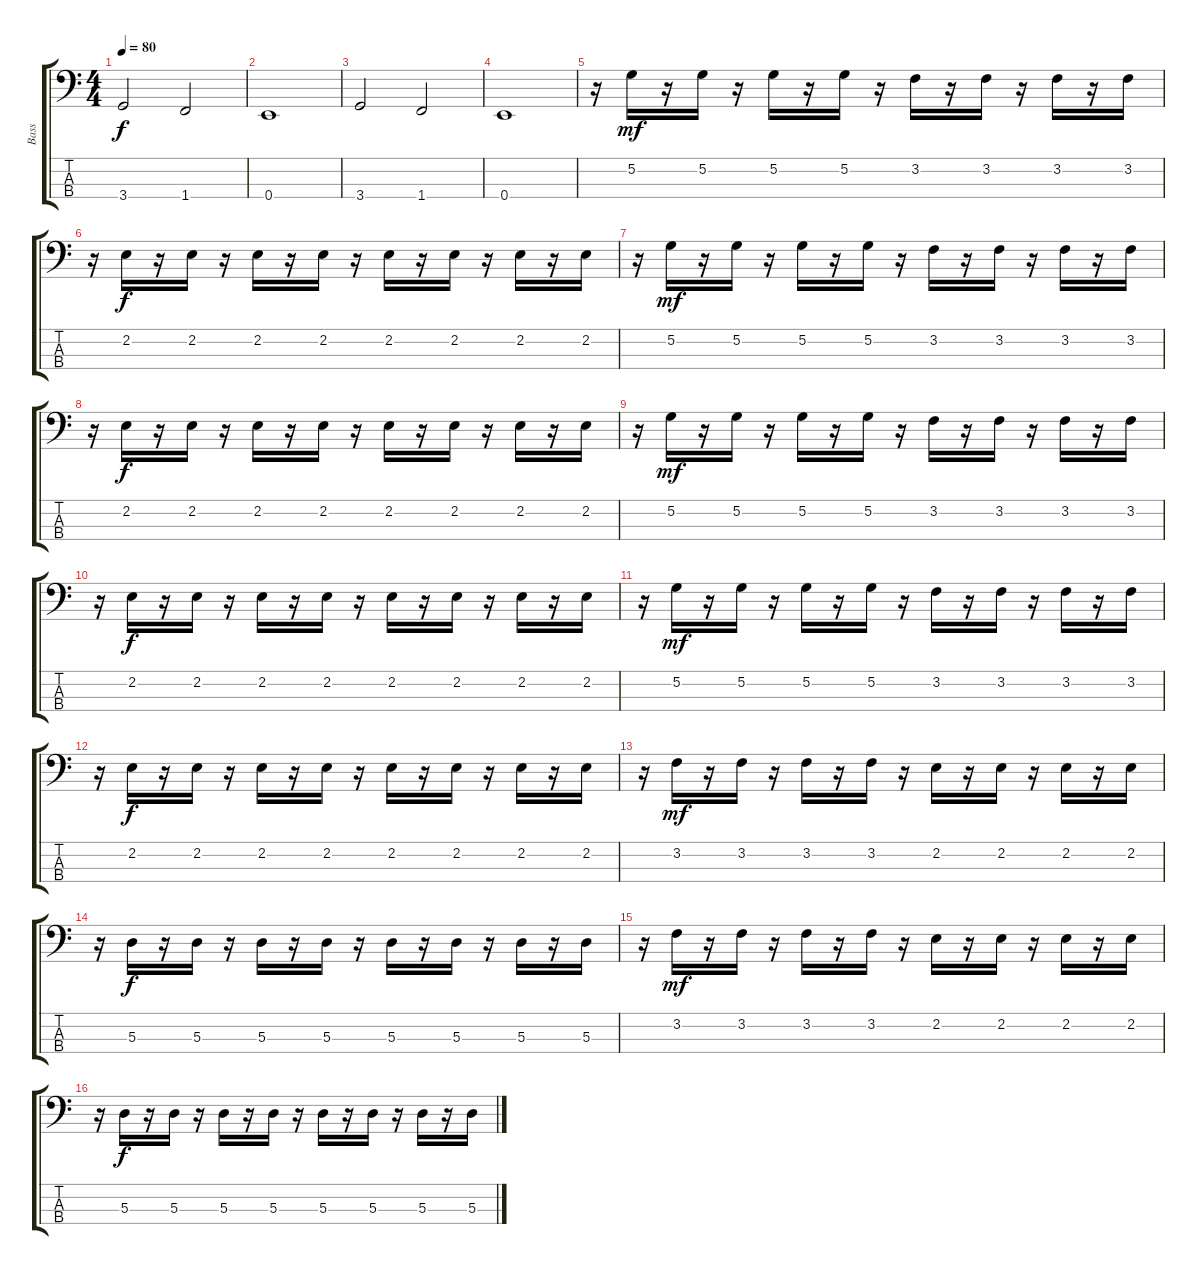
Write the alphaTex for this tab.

\track ("Bass" "Bass") {instrument electricbassfinger}
\staff {score tabs}
\tuning (G2 D2 A1 E1) {hide}
\ts (4 4)
\tempo 80
\clef f4
\ks c
3.4.2{dy f} 1.4.2 |
0.4.1 |
3.4.2 1.4.2 |
0.4.1 |
r.16 5.2.16{dy mf} r.16 5.2.16 r.16 5.2.16 r.16 5.2.16 r.16 3.2.16 r.16 3.2.16 r.16 3.2.16 r.16 3.2.16 |
r.16 2.2.16{dy f} r.16 2.2.16 r.16 2.2.16 r.16 2.2.16 r.16 2.2.16 r.16 2.2.16 r.16 2.2.16 r.16 2.2.16 |
r.16 5.2.16{dy mf} r.16 5.2.16 r.16 5.2.16 r.16 5.2.16 r.16 3.2.16 r.16 3.2.16 r.16 3.2.16 r.16 3.2.16 |
r.16 2.2.16{dy f} r.16 2.2.16 r.16 2.2.16 r.16 2.2.16 r.16 2.2.16 r.16 2.2.16 r.16 2.2.16 r.16 2.2.16 |
r.16 5.2.16{dy mf} r.16 5.2.16 r.16 5.2.16 r.16 5.2.16 r.16 3.2.16 r.16 3.2.16 r.16 3.2.16 r.16 3.2.16 |
r.16 2.2.16{dy f} r.16 2.2.16 r.16 2.2.16 r.16 2.2.16 r.16 2.2.16 r.16 2.2.16 r.16 2.2.16 r.16 2.2.16 |
r.16 5.2.16{dy mf} r.16 5.2.16 r.16 5.2.16 r.16 5.2.16 r.16 3.2.16 r.16 3.2.16 r.16 3.2.16 r.16 3.2.16 |
r.16 2.2.16{dy f} r.16 2.2.16 r.16 2.2.16 r.16 2.2.16 r.16 2.2.16 r.16 2.2.16 r.16 2.2.16 r.16 2.2.16 |
r.16 3.2.16{dy mf} r.16 3.2.16 r.16 3.2.16 r.16 3.2.16 r.16 2.2.16 r.16 2.2.16 r.16 2.2.16 r.16 2.2.16 |
r.16 5.3.16{dy f} r.16 5.3.16 r.16 5.3.16 r.16 5.3.16 r.16 5.3.16 r.16 5.3.16 r.16 5.3.16 r.16 5.3.16 |
r.16 3.2.16{dy mf} r.16 3.2.16 r.16 3.2.16 r.16 3.2.16 r.16 2.2.16 r.16 2.2.16 r.16 2.2.16 r.16 2.2.16 |
r.16 5.3.16{dy f} r.16 5.3.16 r.16 5.3.16 r.16 5.3.16 r.16 5.3.16 r.16 5.3.16 r.16 5.3.16 r.16 5.3.16
